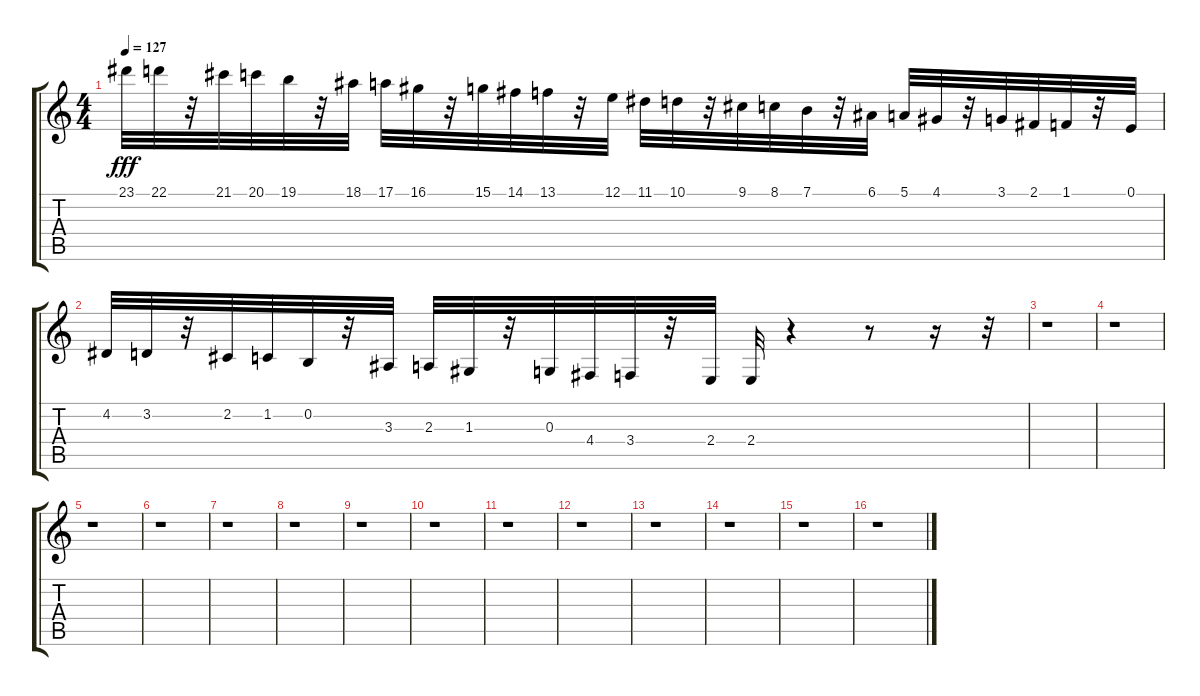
\track "" {instrument stringensemble1}
\staff {score tabs}
\tuning (E4 B3 G3 D3 A2 E2) {hide}
\ts (4 4)
\tempo 127
\clef g2
\ks c
23.1.32{dy fff} 22.1.32 r.32 21.1.32 20.1.32 19.1.32 r.32 18.1.32 17.1.32 16.1.32 r.32 15.1.32 14.1.32 13.1.32 r.32 12.1.32 11.1.32 10.1.32 r.32 9.1.32 8.1.32 7.1.32 r.32 6.1.32 5.1.32 4.1.32 r.32 3.1.32 2.1.32 1.1.32 r.32 0.1.32 |
4.2.32 3.2.32 r.32 2.2.32 1.2.32 0.2.32 r.32 3.3.32 2.3.32 1.3.32 r.32 0.3.32 4.4.32 3.4.32 r.32 2.4.32 2.4.32 r.4 r.8 r.16 r.32 |
r.1 |
r.1 |
r.1 |
r.1 |
r.1 |
r.1 |
r.1 |
r.1 |
r.1 |
r.1 |
r.1 |
r.1 |
r.1 |
r.1
